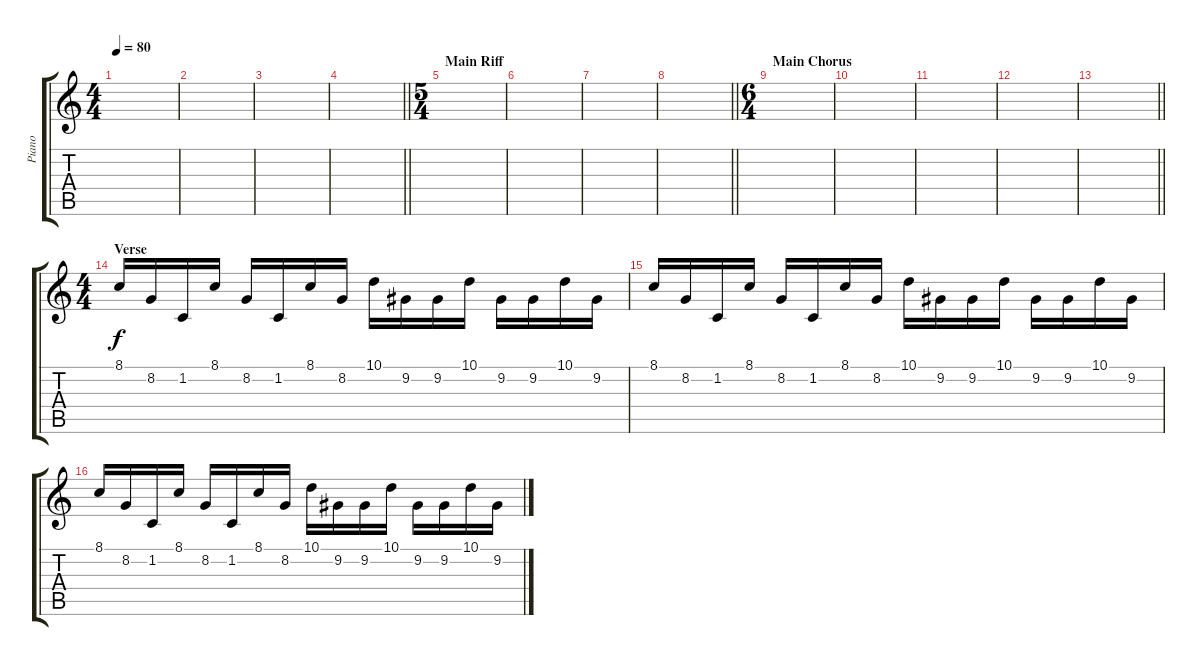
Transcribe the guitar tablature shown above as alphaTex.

\track ("Piano" "Piano") {instrument acousticgrandpiano}
\staff {score tabs}
\tuning (E4 B3 G3 D3 A2 E2) {hide}
\ts (4 4)
\tempo 80
\clef g2
\ks c
|
|
|
\barLineRight lightlight
|
\ts (5 4)
\section ("" "Main Riff")
|
|
|
\barLineRight lightlight
|
\ts (6 4)
\section ("" "Main Chorus")
|
|
|
|
\barLineRight lightlight
|
\ts (4 4)
\section ("" "Verse")
8.1.16 8.2.16 1.2.16 8.1.16 8.2.16 1.2.16 8.1.16 8.2.16 10.1.16 9.2.16 9.2.16 10.1.16 9.2.16 9.2.16 10.1.16 9.2.16 |
8.1.16 8.2.16 1.2.16 8.1.16 8.2.16 1.2.16 8.1.16 8.2.16 10.1.16 9.2.16 9.2.16 10.1.16 9.2.16 9.2.16 10.1.16 9.2.16 |
8.1.16 8.2.16 1.2.16 8.1.16 8.2.16 1.2.16 8.1.16 8.2.16 10.1.16 9.2.16 9.2.16 10.1.16 9.2.16 9.2.16 10.1.16 9.2.16
